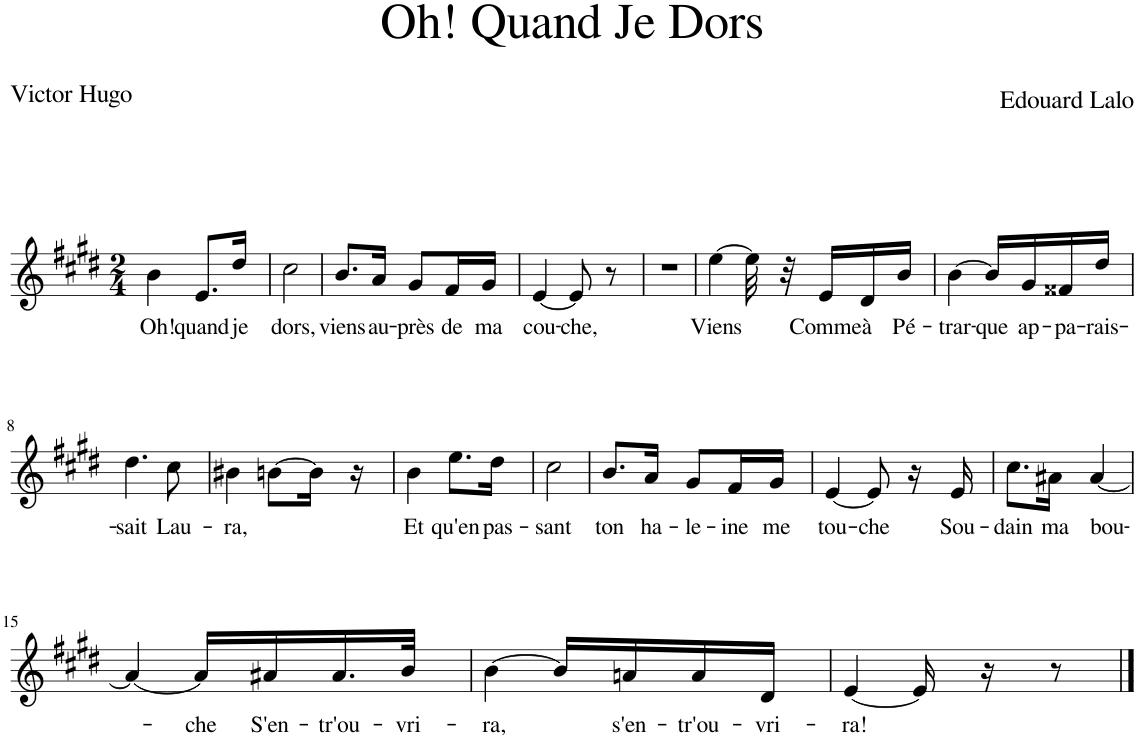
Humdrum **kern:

**kern	**text
*part1	*part1
*staff1	*staff1
*I"Piano	*
*I'Pno	*
*clefG2	*
*k[f#c#g#d#]	*
*M2/4	*
=1	=1
!	!LO:LY:b
4b\	Oh!
!	!LO:LY:b
8.e/L	quand
!	!LO:LY:b
16dd#/Jk	je
=2	=2
!	!LO:LY:b
2cc#\	dors,
=3	=3
!	!LO:LY:b
8.b/L	viens
!	!LO:LY:b
16a/Jk	au-
!	!LO:LY:b
8g#/L	-près
!	!LO:LY:b
16f#/L	de
!	!LO:LY:b
16g#/JJ	ma
=4	=4
!	!LO:LY:b
[4e/	cou-
!	!LO:LY:b
8e/]	-che,
8r	.
=5	=5
2r	.
=6	=6
!	!LO:LY:b
[4ee\	Viens
32ee\]	.
32r	.
!	!LO:LY:b
16e/LL	Comme
!	!LO:LY:b
16d#/	à
!	!LO:LY:b
16b/JJ	Pé-
=7	=7
!	!LO:LY:b
[4b\	-trar-
!	!LO:LY:b
16b/LL]	-que
!	!LO:LY:b
16g#/	ap-
!	!LO:LY:b
16f##X/	-pa-
!	!LO:LY:b
16dd#/JJ	-rais-
!!LO:LB:g=z
=8	=8
!	!LO:LY:b
4.dd#\	-sait
!	!LO:LY:b
8cc#\	Lau-
=9	=9
!	!LO:LY:b
4b#X\	-ra,
[8bn\L	.
16b\Jk]	.
16r	.
=10	=10
!	!LO:LY:b
4b\	Et
!	!LO:LY:b
8.ee\L	qu'en
!	!LO:LY:b
16dd#\Jk	pas-
=11	=11
!	!LO:LY:b
2cc#\	-sant
=12	=12
!	!LO:LY:b
8.b/L	ton
!	!LO:LY:b
16a/Jk	ha-
!	!LO:LY:b
8g#/L	-le-
!	!LO:LY:b
16f#/L	-ine
!	!LO:LY:b
16g#/JJ	me
=13	=13
!	!LO:LY:b
[4e/	tou-
!	!LO:LY:b
8e/]	-che
16r	.
!	!LO:LY:b
16e/	Sou-
=14	=14
!	!LO:LY:b
8.cc#\L	-dain
!	!LO:LY:b
16a#X\Jk	ma
!	!LO:LY:b
[4a#/	bou-
!!LO:LB:g=z
=15	=15
4a#/_	.
!	!LO:LY:b
16a#/LL]	-che
!	!LO:LY:b
16a#X/	S'en-
!	!LO:LY:b
16.a#/	-tr'ou-
!	!LO:LY:b
32b/JJk	-vri-
=16	=16
!	!LO:LY:b
[4b\	-ra,
16b/LL]	.
!	!LO:LY:b
16an/	s'en-
!	!LO:LY:b
16a/	-tr'ou-
!	!LO:LY:b
16d#/JJ	-vri-
=17	=17
!	!LO:LY:b
[4e/	-ra!
16e/]	.
16r	.
8r	.
==	==
*-	*-
